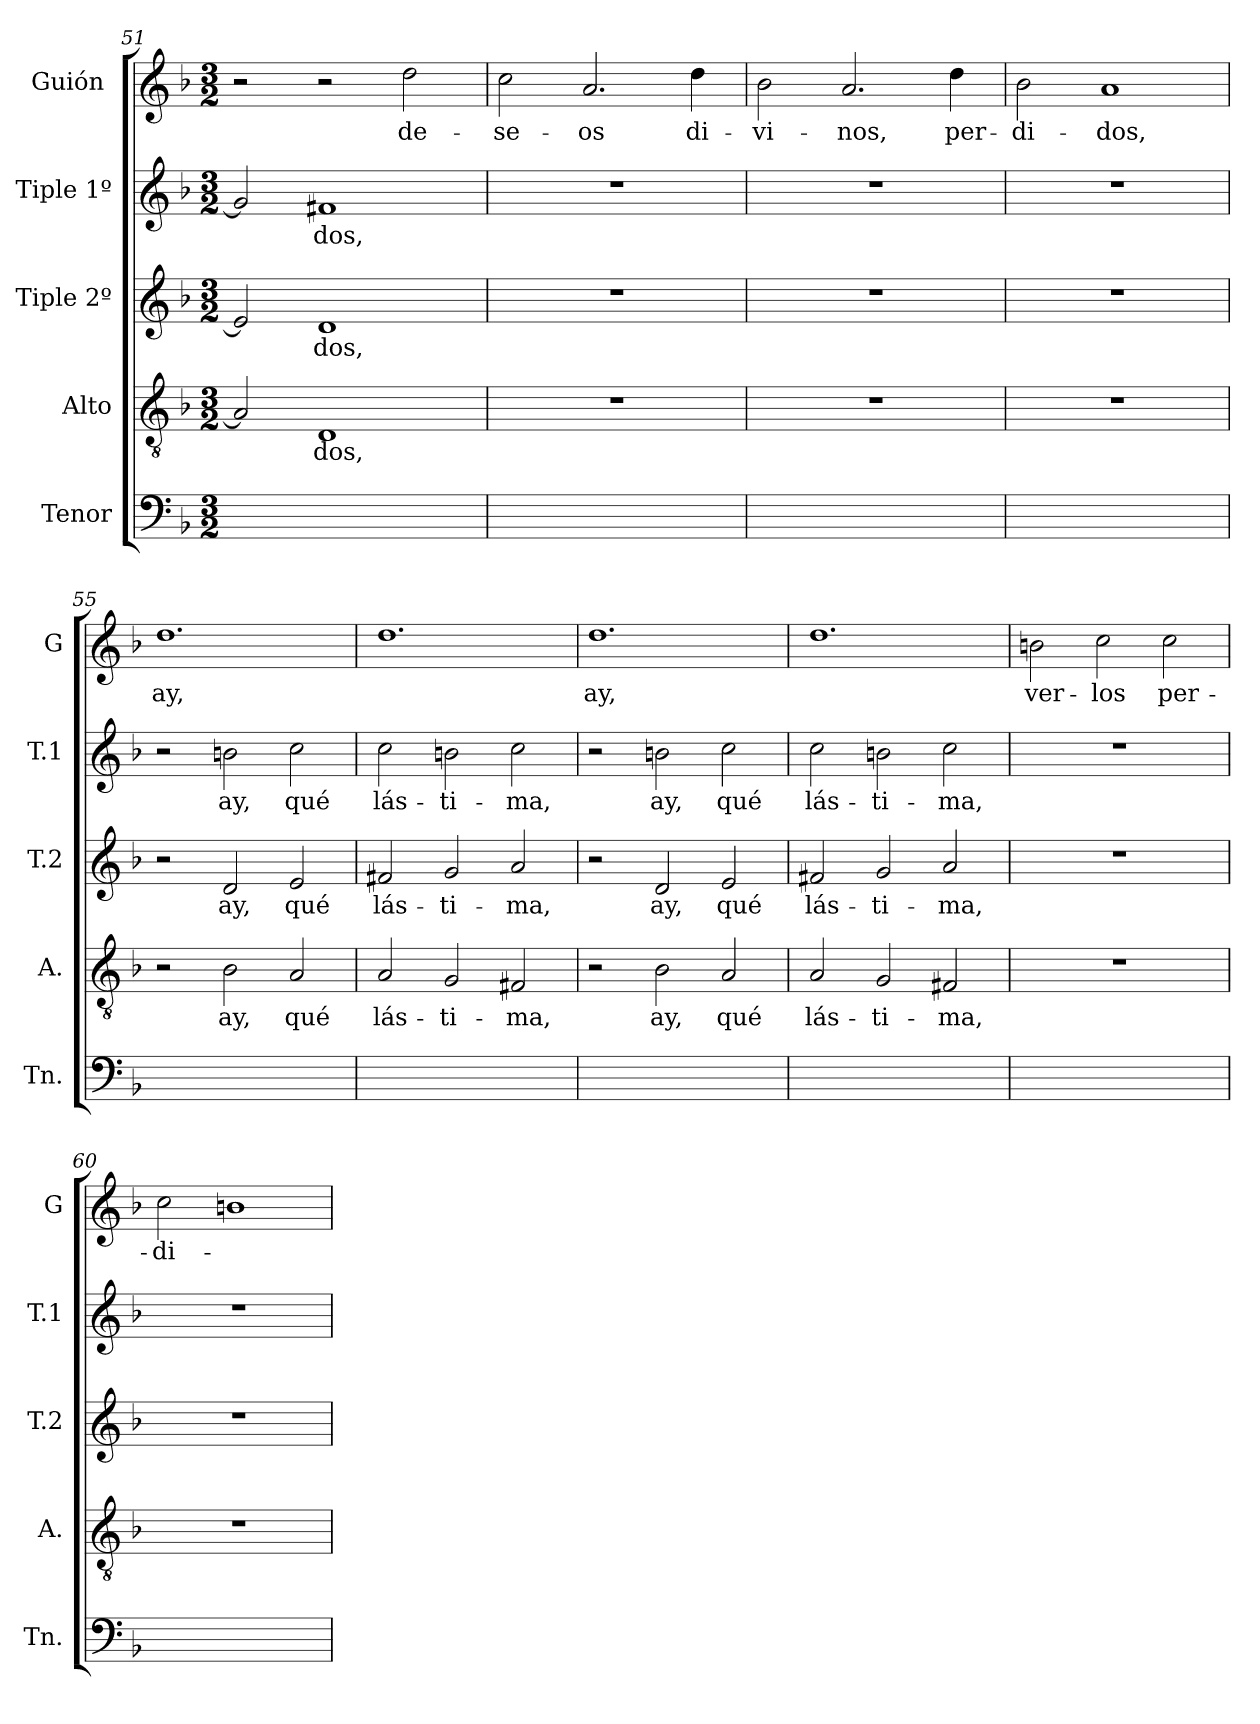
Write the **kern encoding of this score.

**kern	**kern	**text	**kern	**text	**kern	**text	**kern	**text
*part5	*part4	*part4	*part3	*part3	*part2	*part2	*part1	*part1
*staff5	*staff4	*staff4	*staff3	*staff3	*staff2	*staff2	*staff1	*staff1
*I"Tenor	*I"Alto	*	*I"Tiple 2º	*	*I"Tiple 1º	*	*I"Guión 	*
*I'Tn.	*I'A.	*	*I'T.2	*	*I'T.1	*	*I'G	*
*clefF4	*clefGv2	*	*clefG2	*	*clefG2	*	*clefG2	*
*k[b-]	*k[b-]	*	*k[b-]	*	*k[b-]	*	*k[b-]	*
*M3/2	*M3/2	*	*M3/2	*	*M3/2	*	*M3/2	*
=51	=51	=51	=51	=51	=51	=51	=51	=51
1.ryy	2A]	.	2e]	.	2g]	.	2r	.
.	1D	-dos,	1d	-dos,	1f#X	-dos,	2r	.
.	.	.	.	.	.	.	2dd	de-
=52	=52	=52	=52	=52	=52	=52	=52	=52
1.ryy	1.r	.	1.r	.	1.r	.	2cc	-se-
.	.	.	.	.	.	.	2.a	-os
.	.	.	.	.	.	.	4dd	di-
=53	=53	=53	=53	=53	=53	=53	=53	=53
1.ryy	1.r	.	1.r	.	1.r	.	2b-	-vi-
.	.	.	.	.	.	.	2.a	-nos,
.	.	.	.	.	.	.	4dd	per-
=54	=54	=54	=54	=54	=54	=54	=54	=54
1.ryy	1.r	.	1.r	.	1.r	.	2b-	-di-
.	.	.	.	.	.	.	1a	-dos,
=55	=55	=55	=55	=55	=55	=55	=55	=55
1.ryy	2r	.	2r	.	2r	.	1.dd	ay,
.	2B-	ay,	2d	ay,	2bn	ay,	.	.
.	2A	qué	2e	qué	2cc	qué	.	.
=56	=56	=56	=56	=56	=56	=56	=56	=56
1.ryy	2A	lás-	2f#X	lás-	2cc	lás-	1.dd	.
.	2G	-ti-	2g	-ti-	2bn	-ti-	.	.
.	2F#X	-ma,	2a	-ma,	2cc	-ma,	.	.
=57	=57	=57	=57	=57	=57	=57	=57	=57
1.ryy	2r	.	2r	.	2r	.	1.dd	ay,
.	2B-	ay,	2d	ay,	2bn	ay,	.	.
.	2A	qué	2e	qué	2cc	qué	.	.
=58	=58	=58	=58	=58	=58	=58	=58	=58
1.ryy	2A	lás-	2f#X	lás-	2cc	lás-	1.dd	.
.	2G	-ti-	2g	-ti-	2bn	-ti-	.	.
.	2F#X	-ma,	2a	-ma,	2cc	-ma,	.	.
=59	=59	=59	=59	=59	=59	=59	=59	=59
1.ryy	1.r	.	1.r	.	1.r	.	2bn	ver-
.	.	.	.	.	.	.	2cc	-los
.	.	.	.	.	.	.	2cc	per-
=60	=60	=60	=60	=60	=60	=60	=60	=60
1.ryy	1.r	.	1.r	.	1.r	.	2cc	-di-
.	.	.	.	.	.	.	1bn	.
=	=	=	=	=	=	=	=	=
*-	*-	*-	*-	*-	*-	*-	*-	*-
